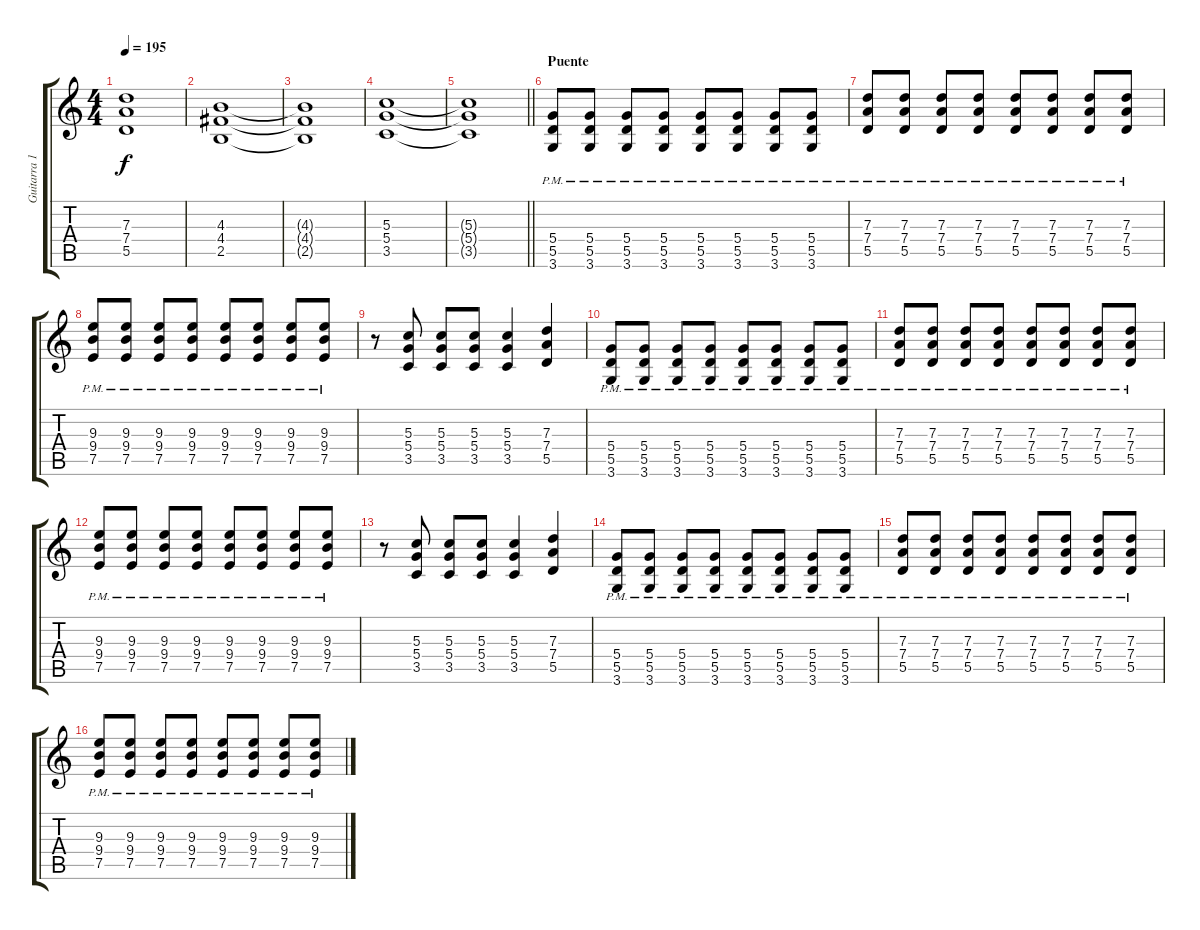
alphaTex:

\track ("Guitarra 1" "Guitarra 1") {instrument distortionguitar}
\staff {score tabs}
\tuning (E4 B3 G3 D3 A2 E2) {hide}
\ts (4 4)
\tempo 195
\clef g2
\ks c
(7.3{t} 7.4{t} 5.5{t}).1{dy f} |
(4.3 4.4 2.5).1 |
(4.3{t} 4.4{t} 2.5{t}).1 |
(5.3 5.4 3.5).1 |
\barLineRight lightlight
(5.3{t} 5.4{t} 3.5{t}).1 |
\section ("" "Puente")
(5.4{pm} 5.5{pm} 3.6{pm}).8 (5.4{pm} 5.5{pm} 3.6{pm}).8 (5.4{pm} 5.5{pm} 3.6{pm}).8 (5.4{pm} 5.5{pm} 3.6{pm}).8 (5.4{pm} 5.5{pm} 3.6{pm}).8 (5.4{pm} 5.5{pm} 3.6{pm}).8 (5.4{pm} 5.5{pm} 3.6{pm}).8 (5.4{pm} 5.5{pm} 3.6{pm}).8 |
(7.3{pm} 7.4{pm} 5.5{pm}).8 (7.3{pm} 7.4{pm} 5.5{pm}).8 (7.3{pm} 7.4{pm} 5.5{pm}).8 (7.3{pm} 7.4{pm} 5.5{pm}).8 (7.3{pm} 7.4{pm} 5.5{pm}).8 (7.3{pm} 7.4{pm} 5.5{pm}).8 (7.3{pm} 7.4{pm} 5.5{pm}).8 (7.3{pm} 7.4{pm} 5.5{pm}).8 |
(9.3{pm} 9.4{pm} 7.5{pm}).8 (9.3{pm} 9.4{pm} 7.5{pm}).8 (9.3{pm} 9.4{pm} 7.5{pm}).8 (9.3{pm} 9.4{pm} 7.5{pm}).8 (9.3{pm} 9.4{pm} 7.5{pm}).8 (9.3{pm} 9.4{pm} 7.5{pm}).8 (9.3{pm} 9.4{pm} 7.5{pm}).8 (9.3{pm} 9.4{pm} 7.5{pm}).8 |
r.8 (5.3 5.4 3.5).8 (5.3 5.4 3.5).8 (5.3 5.4 3.5).8 (5.3 5.4 3.5).4 (7.3 7.4 5.5).4 |
(5.4{pm} 5.5{pm} 3.6{pm}).8 (5.4{pm} 5.5{pm} 3.6{pm}).8 (5.4{pm} 5.5{pm} 3.6{pm}).8 (5.4{pm} 5.5{pm} 3.6{pm}).8 (5.4{pm} 5.5{pm} 3.6{pm}).8 (5.4{pm} 5.5{pm} 3.6{pm}).8 (5.4{pm} 5.5{pm} 3.6{pm}).8 (5.4{pm} 5.5{pm} 3.6{pm}).8 |
(7.3{pm} 7.4{pm} 5.5{pm}).8 (7.3{pm} 7.4{pm} 5.5{pm}).8 (7.3{pm} 7.4{pm} 5.5{pm}).8 (7.3{pm} 7.4{pm} 5.5{pm}).8 (7.3{pm} 7.4{pm} 5.5{pm}).8 (7.3{pm} 7.4{pm} 5.5{pm}).8 (7.3{pm} 7.4{pm} 5.5{pm}).8 (7.3{pm} 7.4{pm} 5.5{pm}).8 |
(9.3{pm} 9.4{pm} 7.5{pm}).8 (9.3{pm} 9.4{pm} 7.5{pm}).8 (9.3{pm} 9.4{pm} 7.5{pm}).8 (9.3{pm} 9.4{pm} 7.5{pm}).8 (9.3{pm} 9.4{pm} 7.5{pm}).8 (9.3{pm} 9.4{pm} 7.5{pm}).8 (9.3{pm} 9.4{pm} 7.5{pm}).8 (9.3{pm} 9.4{pm} 7.5{pm}).8 |
r.8 (5.3 5.4 3.5).8 (5.3 5.4 3.5).8 (5.3 5.4 3.5).8 (5.3 5.4 3.5).4 (7.3 7.4 5.5).4 |
(5.4{pm} 5.5{pm} 3.6{pm}).8 (5.4{pm} 5.5{pm} 3.6{pm}).8 (5.4{pm} 5.5{pm} 3.6{pm}).8 (5.4{pm} 5.5{pm} 3.6{pm}).8 (5.4{pm} 5.5{pm} 3.6{pm}).8 (5.4{pm} 5.5{pm} 3.6{pm}).8 (5.4{pm} 5.5{pm} 3.6{pm}).8 (5.4{pm} 5.5{pm} 3.6{pm}).8 |
(7.3{pm} 7.4{pm} 5.5{pm}).8 (7.3{pm} 7.4{pm} 5.5{pm}).8 (7.3{pm} 7.4{pm} 5.5{pm}).8 (7.3{pm} 7.4{pm} 5.5{pm}).8 (7.3{pm} 7.4{pm} 5.5{pm}).8 (7.3{pm} 7.4{pm} 5.5{pm}).8 (7.3{pm} 7.4{pm} 5.5{pm}).8 (7.3{pm} 7.4{pm} 5.5{pm}).8 |
(9.3{pm} 9.4{pm} 7.5{pm}).8 (9.3{pm} 9.4{pm} 7.5{pm}).8 (9.3{pm} 9.4{pm} 7.5{pm}).8 (9.3{pm} 9.4{pm} 7.5{pm}).8 (9.3{pm} 9.4{pm} 7.5{pm}).8 (9.3{pm} 9.4{pm} 7.5{pm}).8 (9.3{pm} 9.4{pm} 7.5{pm}).8 (9.3{pm} 9.4{pm} 7.5{pm}).8
